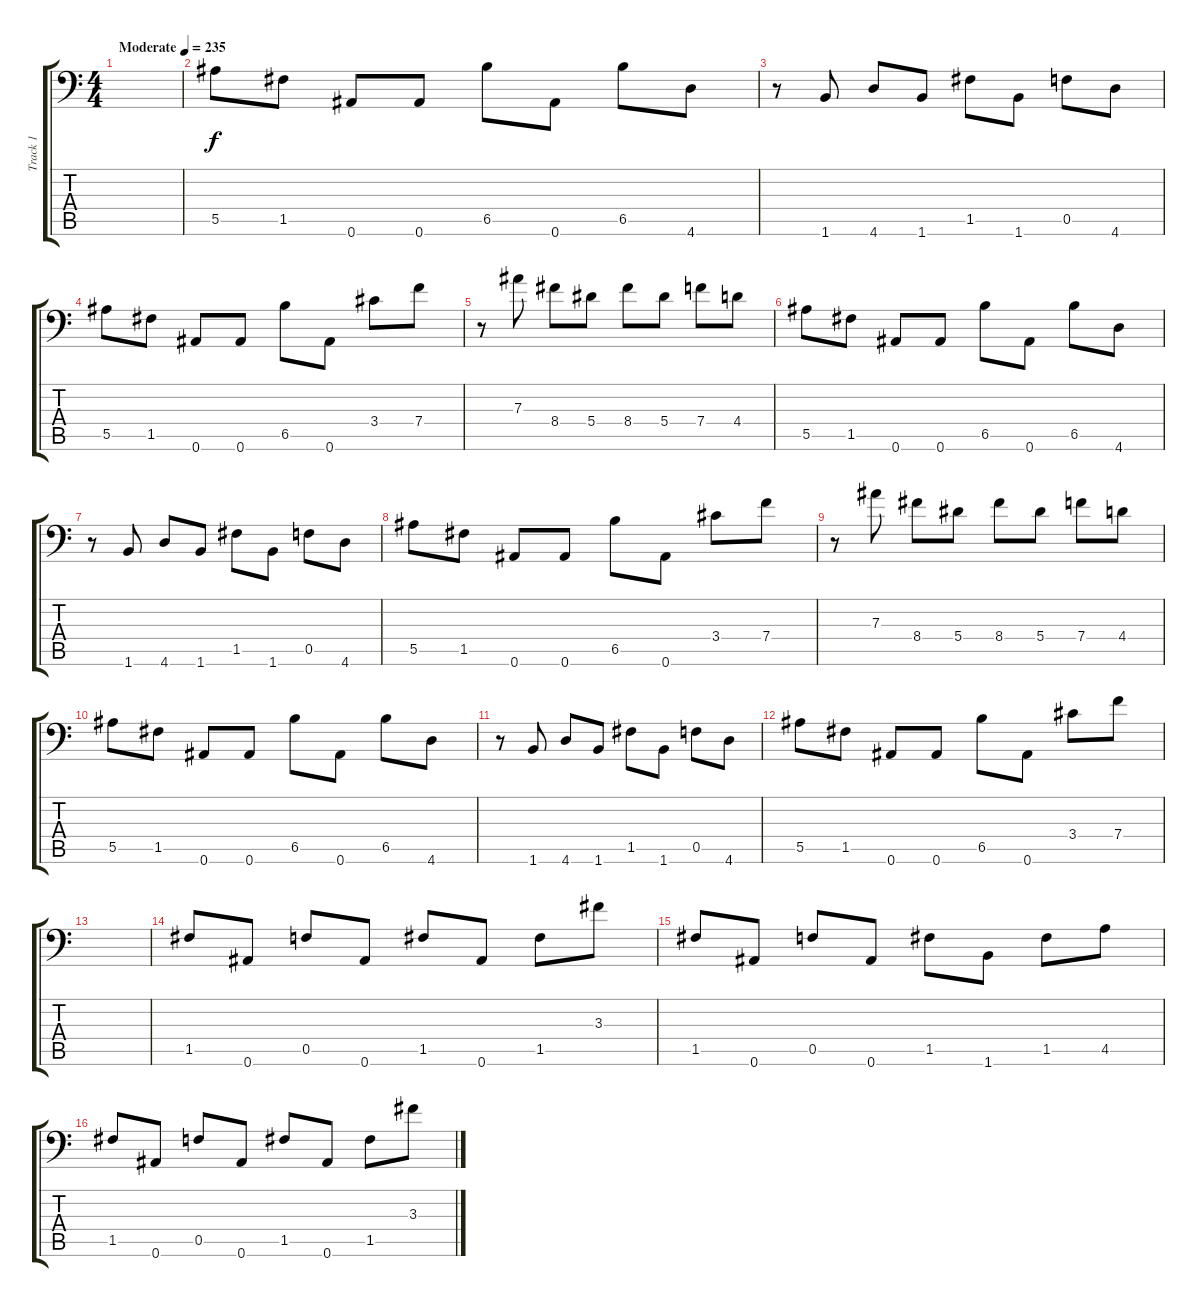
\track ("Track 1" "Track 1") {instrument distortionguitar}
\staff {score tabs}
\tuning (C4 G3 Eb3 Bb2 F2 Bb1) {hide}
\ts (4 4)
\tempo (235 "Moderate")
\clef f4
\ks c
|
5.5.8 1.5.8 0.6.8 0.6.8 6.5.8 0.6.8 6.5.8 4.6.8 |
r.8 1.6.8 4.6.8 1.6.8 1.5.8 1.6.8 0.5.8 4.6.8 |
5.5.8 1.5.8 0.6.8 0.6.8 6.5.8 0.6.8 3.4.8 7.4.8 |
r.8 7.3.8 8.4.8 5.4.8 8.4.8 5.4.8 7.4.8 4.4.8 |
5.5.8 1.5.8 0.6.8 0.6.8 6.5.8 0.6.8 6.5.8 4.6.8 |
r.8 1.6.8 4.6.8 1.6.8 1.5.8 1.6.8 0.5.8 4.6.8 |
5.5.8 1.5.8 0.6.8 0.6.8 6.5.8 0.6.8 3.4.8 7.4.8 |
r.8 7.3.8 8.4.8 5.4.8 8.4.8 5.4.8 7.4.8 4.4.8 |
5.5.8 1.5.8 0.6.8 0.6.8 6.5.8 0.6.8 6.5.8 4.6.8 |
r.8 1.6.8 4.6.8 1.6.8 1.5.8 1.6.8 0.5.8 4.6.8 |
5.5.8 1.5.8 0.6.8 0.6.8 6.5.8 0.6.8 3.4.8 7.4.8 |
|
1.5.8 0.6.8 0.5.8 0.6.8 1.5.8 0.6.8 1.5.8 3.3.8 |
1.5.8 0.6.8 0.5.8 0.6.8 1.5.8 1.6.8 1.5.8 4.5.8 |
1.5.8 0.6.8 0.5.8 0.6.8 1.5.8 0.6.8 1.5.8 3.3.8
